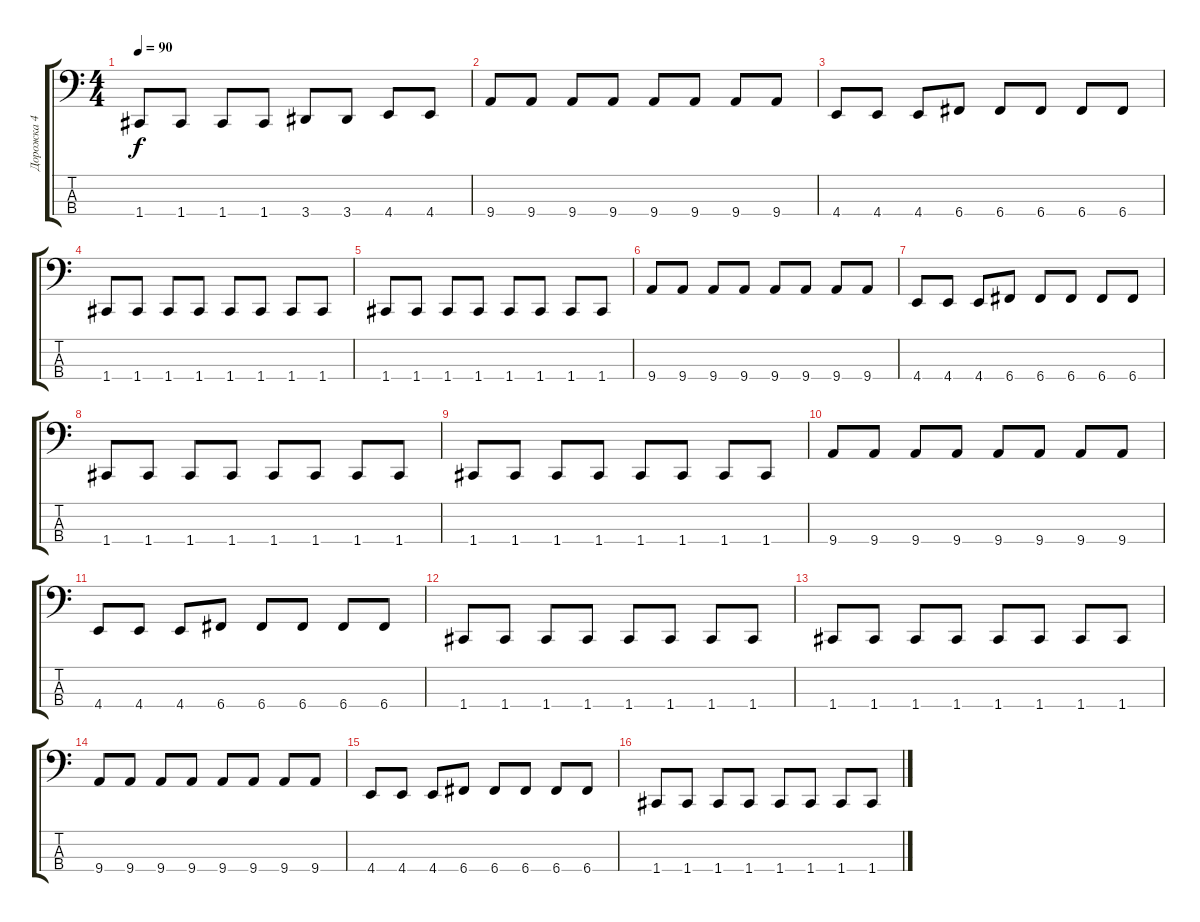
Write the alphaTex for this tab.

\track ("Дорожка 4" "Дорожка 4") {instrument electricbasspick}
\staff {score tabs}
\tuning (F2 C2 G1 C1) {hide}
\ts (4 4)
\tempo 90
\clef f4
\ks c
1.4.8{dy f} 1.4.8 1.4.8 1.4.8 3.4.8 3.4.8 4.4.8 4.4.8 |
9.4.8 9.4.8 9.4.8 9.4.8 9.4.8 9.4.8 9.4.8 9.4.8 |
4.4.8 4.4.8 4.4.8 6.4.8 6.4.8 6.4.8 6.4.8 6.4.8 |
1.4.8 1.4.8 1.4.8 1.4.8 1.4.8 1.4.8 1.4.8 1.4.8 |
1.4.8 1.4.8 1.4.8 1.4.8 1.4.8 1.4.8 1.4.8 1.4.8 |
9.4.8 9.4.8 9.4.8 9.4.8 9.4.8 9.4.8 9.4.8 9.4.8 |
4.4.8 4.4.8 4.4.8 6.4.8 6.4.8 6.4.8 6.4.8 6.4.8 |
1.4.8 1.4.8 1.4.8 1.4.8 1.4.8 1.4.8 1.4.8 1.4.8 |
1.4.8 1.4.8 1.4.8 1.4.8 1.4.8 1.4.8 1.4.8 1.4.8 |
9.4.8 9.4.8 9.4.8 9.4.8 9.4.8 9.4.8 9.4.8 9.4.8 |
4.4.8 4.4.8 4.4.8 6.4.8 6.4.8 6.4.8 6.4.8 6.4.8 |
1.4.8 1.4.8 1.4.8 1.4.8 1.4.8 1.4.8 1.4.8 1.4.8 |
1.4.8 1.4.8 1.4.8 1.4.8 1.4.8 1.4.8 1.4.8 1.4.8 |
9.4.8 9.4.8 9.4.8 9.4.8 9.4.8 9.4.8 9.4.8 9.4.8 |
4.4.8 4.4.8 4.4.8 6.4.8 6.4.8 6.4.8 6.4.8 6.4.8 |
1.4.8 1.4.8 1.4.8 1.4.8 1.4.8 1.4.8 1.4.8 1.4.8
